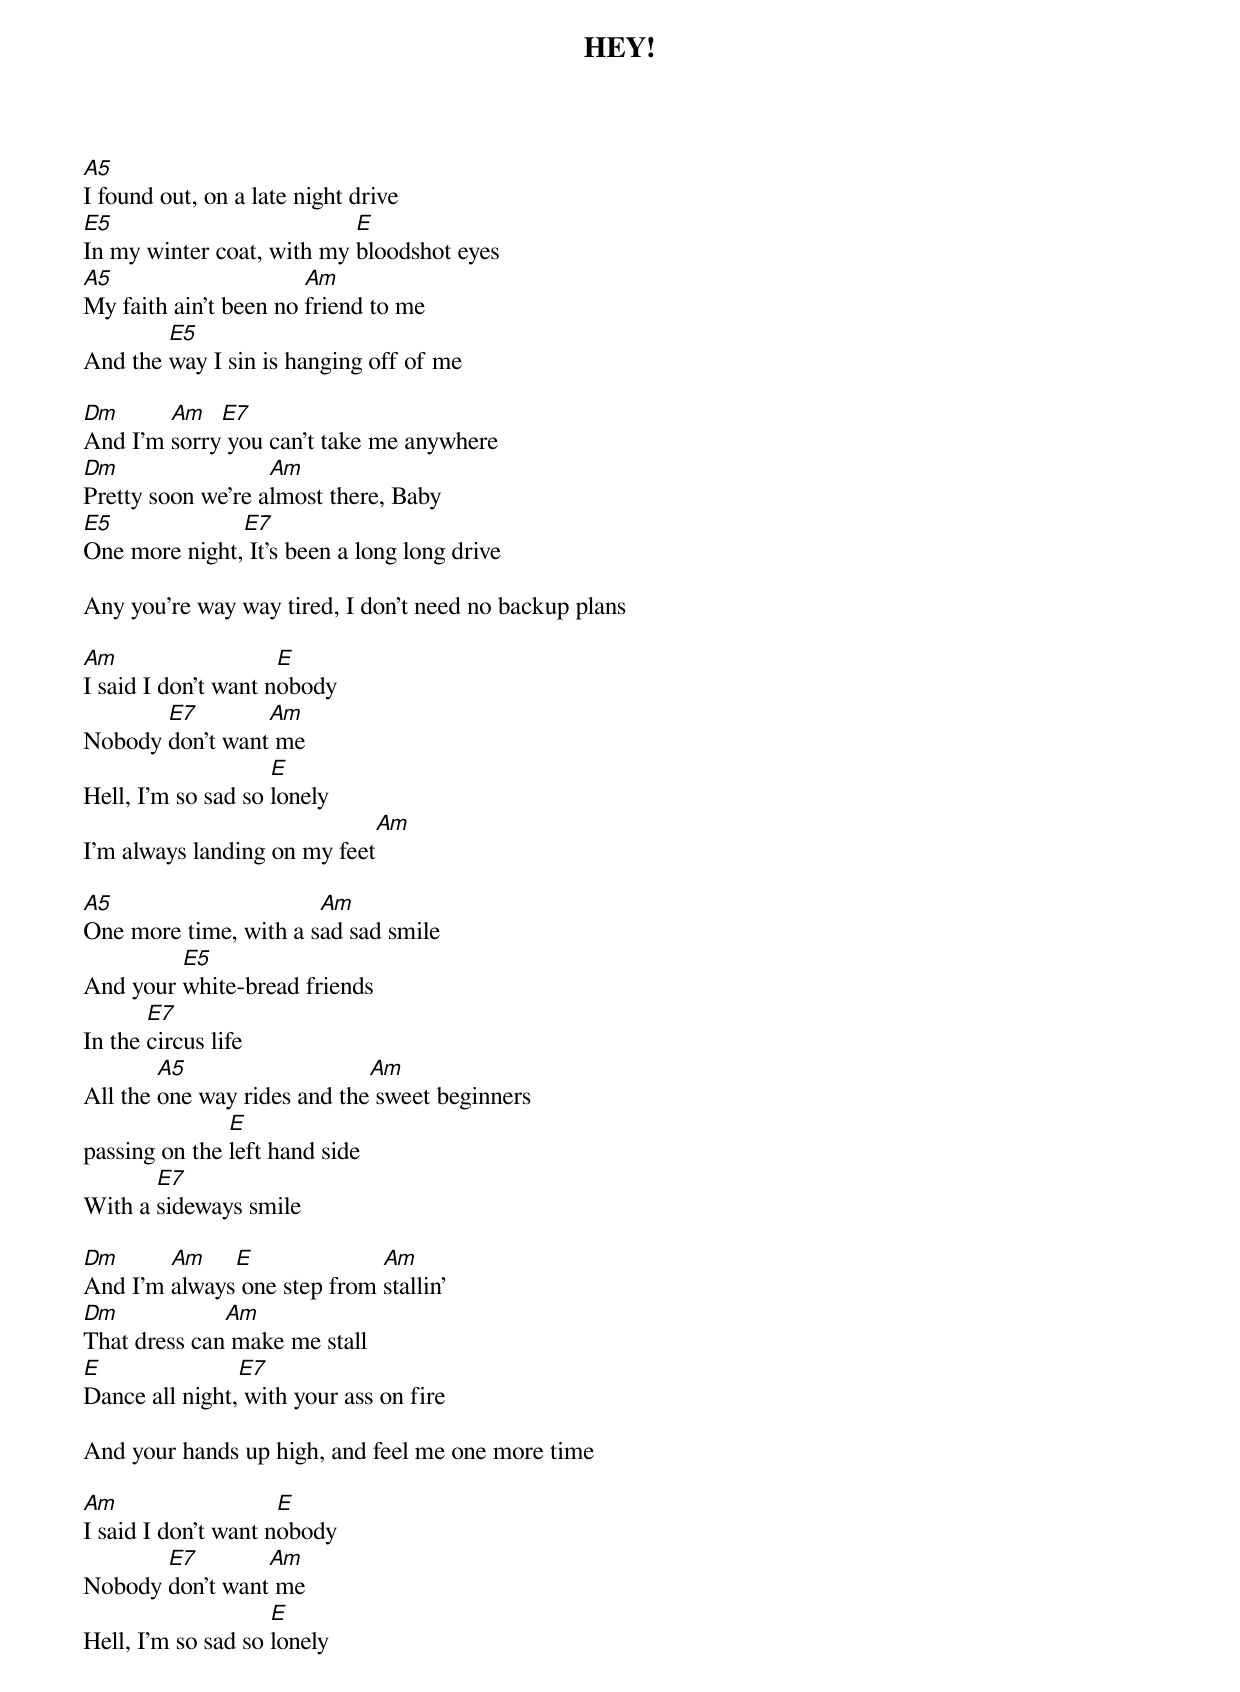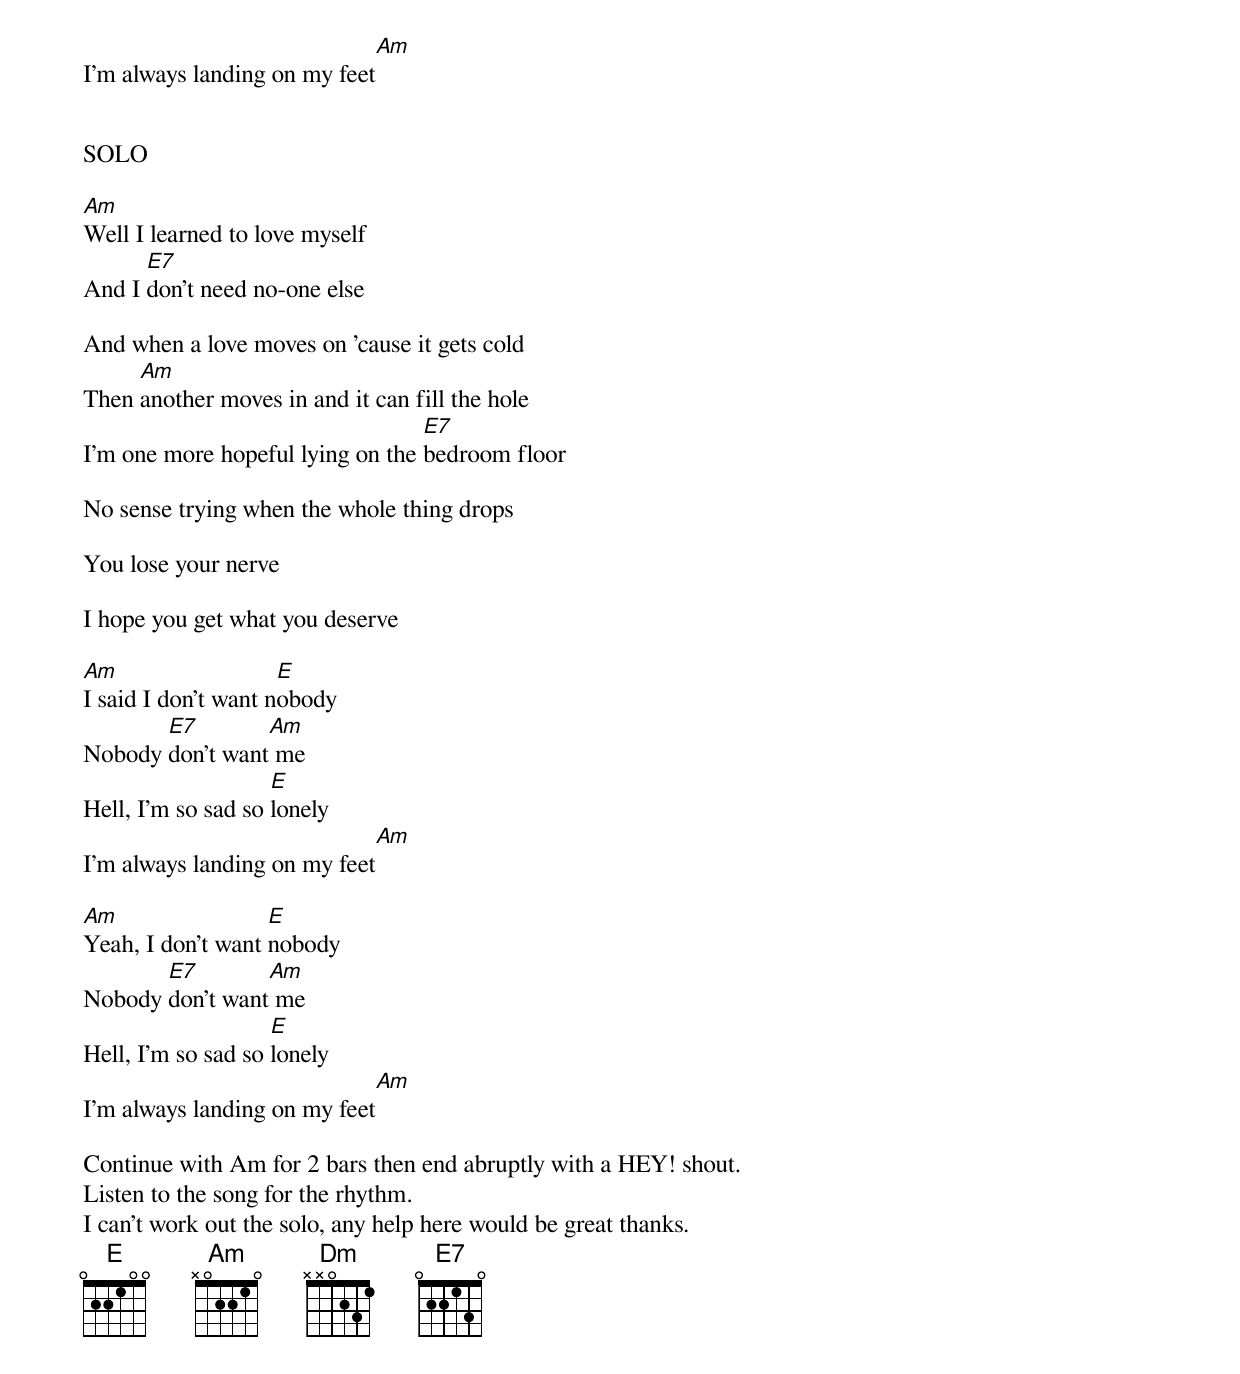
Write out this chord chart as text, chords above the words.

HEY!
A5
I found out, on a late night drive
E5                         E
In my winter coat, with my bloodshot eyes
A5                     Am
My faith ain't been no friend to me
        E5
And the way I sin is hanging off of me

Dm      Am   E7
And I'm sorry you can't take me anywhere
Dm                 Am
Pretty soon we're almost there, Baby
E5             E7
One more night, It's been a long long drive

Any you're way way tired, I don't need no backup plans

Am                   E
I said I don't want nobody
       E7        Am
Nobody don't want me
                    E
Hell, I'm so sad so lonely
                             Am
I'm always landing on my feet

A5                     Am
One more time, with a sad sad smile
         E5
And your white-bread friends
       E7
In the circus life
        A5                   Am
All the one way rides and the sweet beginners
               E
passing on the left hand side
       E7
With a sideways smile

Dm      Am    E              Am
And I'm always one step from stallin'
Dm            Am
That dress can make me stall
E               E7
Dance all night, with your ass on fire

And your hands up high, and feel me one more time

Am                   E
I said I don't want nobody
       E7        Am
Nobody don't want me
                    E
Hell, I'm so sad so lonely
                             Am
I'm always landing on my feet


SOLO

Am
Well I learned to love myself
      E7
And I don't need no-one else

And when a love moves on 'cause it gets cold
     Am
Then another moves in and it can fill the hole
                                  E7
I'm one more hopeful lying on the bedroom floor

No sense trying when the whole thing drops

You lose your nerve

I hope you get what you deserve

Am                   E
I said I don't want nobody
       E7        Am
Nobody don't want me
                    E
Hell, I'm so sad so lonely
                             Am
I'm always landing on my feet

Am                 E
Yeah, I don't want nobody
       E7        Am
Nobody don't want me
                    E
Hell, I'm so sad so lonely
                             Am
I'm always landing on my feet

Continue with Am for 2 bars then end abruptly with a HEY! shout.
Listen to the song for the rhythm.
I can't work out the solo, any help here would be great thanks.
